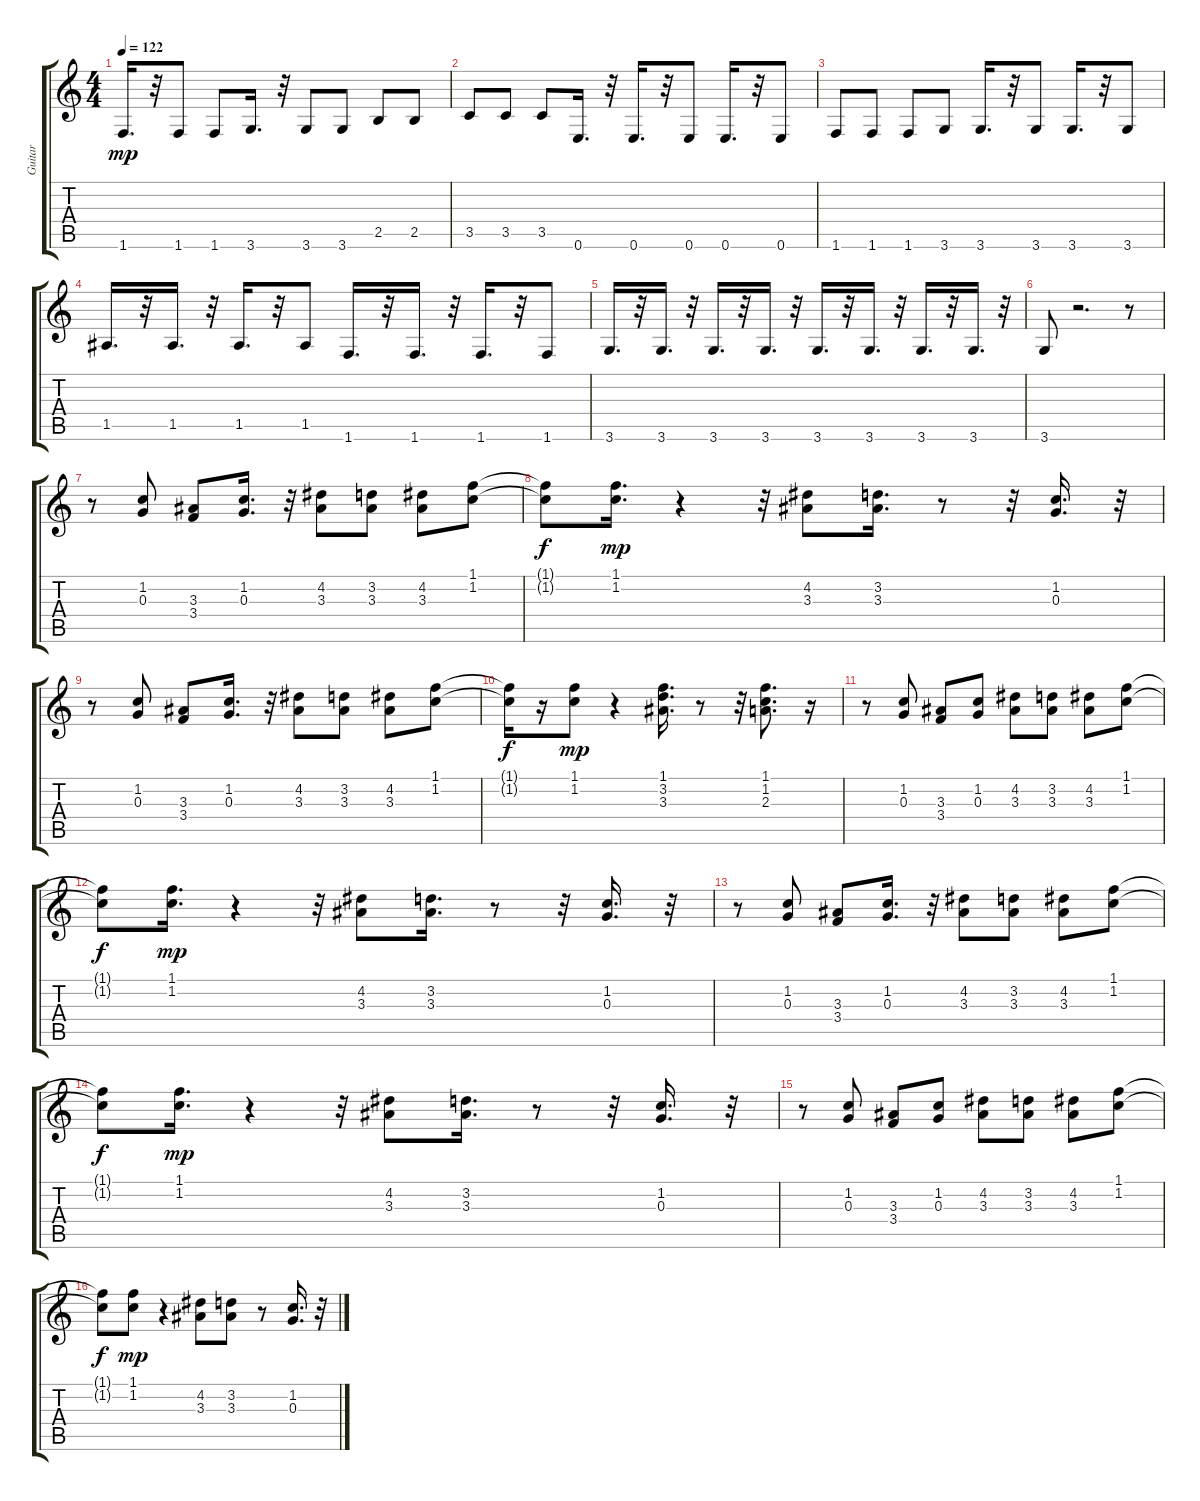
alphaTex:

\track ("Guitar" "Guitar") {instrument electricguitarclean}
\staff {score tabs}
\tuning (E4 B3 G3 D3 A2 E2) {hide}
\ts (4 4)
\tempo 122
\clef g2
\ks c
1.6.16{d dy mp} r.32 1.6.8 1.6.8 3.6.16{d} r.32 3.6.8 3.6.8 2.5.8 2.5.8 |
3.5.8 3.5.8 3.5.8 0.6.16{d} r.32 0.6.16{d} r.32 0.6.8 0.6.16{d} r.32 0.6.8 |
1.6.8 1.6.8 1.6.8 3.6.8 3.6.16{d} r.32 3.6.8 3.6.16{d} r.32 3.6.8 |
1.5.16{d} r.32 1.5.16{d} r.32 1.5.16{d} r.32 1.5.8 1.6.16{d} r.32 1.6.16{d} r.32 1.6.16{d} r.32 1.6.8 |
3.6.16{d} r.32 3.6.16{d} r.32 3.6.16{d} r.32 3.6.16{d} r.32 3.6.16{d} r.32 3.6.16{d} r.32 3.6.16{d} r.32 3.6.16{d} r.32 |
3.6.8 r.2{d} r.8 |
r.8 (1.2 0.3).8 (3.3 3.4).8 (1.2 0.3).16{d} r.32 (4.2 3.3).8 (3.2 3.3).8 (4.2 3.3).8 (1.1 1.2).8 |
(1.1{t} 1.2{t}).8{dy f} (1.1 1.2).16{d dy mp} r.4 r.32 (4.2 3.3).8 (3.2 3.3).16{d} r.8 r.32 (1.2 0.3).16{d} r.32 |
r.8 (1.2 0.3).8 (3.3 3.4).8 (1.2 0.3).16{d} r.32 (4.2 3.3).8 (3.2 3.3).8 (4.2 3.3).8 (1.1 1.2).8 |
(1.1{t} 1.2{t}).16{dy f} r.16 (1.1 1.2).8{dy mp} r.4 (1.1 3.2 3.3).16{d} r.8 r.32 (1.1 1.2 2.3).8{d} r.16 |
r.8 (1.2 0.3).8 (3.3 3.4).8 (1.2 0.3).8 (4.2 3.3).8 (3.2 3.3).8 (4.2 3.3).8 (1.1 1.2).8 |
(1.1{t} 1.2{t}).8{dy f} (1.1 1.2).16{d dy mp} r.4 r.32 (4.2 3.3).8 (3.2 3.3).16{d} r.8 r.32 (1.2 0.3).16{d} r.32 |
r.8 (1.2 0.3).8 (3.3 3.4).8 (1.2 0.3).16{d} r.32 (4.2 3.3).8 (3.2 3.3).8 (4.2 3.3).8 (1.1 1.2).8 |
(1.1{t} 1.2{t}).8{dy f} (1.1 1.2).16{d dy mp} r.4 r.32 (4.2 3.3).8 (3.2 3.3).16{d} r.8 r.32 (1.2 0.3).16{d} r.32 |
r.8 (1.2 0.3).8 (3.3 3.4).8 (1.2 0.3).8 (4.2 3.3).8 (3.2 3.3).8 (4.2 3.3).8 (1.1 1.2).8 |
(1.1{t} 1.2{t}).8{dy f} (1.1 1.2).8{dy mp} r.4 (4.2 3.3).8 (3.2 3.3).8 r.8 (1.2 0.3).16{d} r.32
